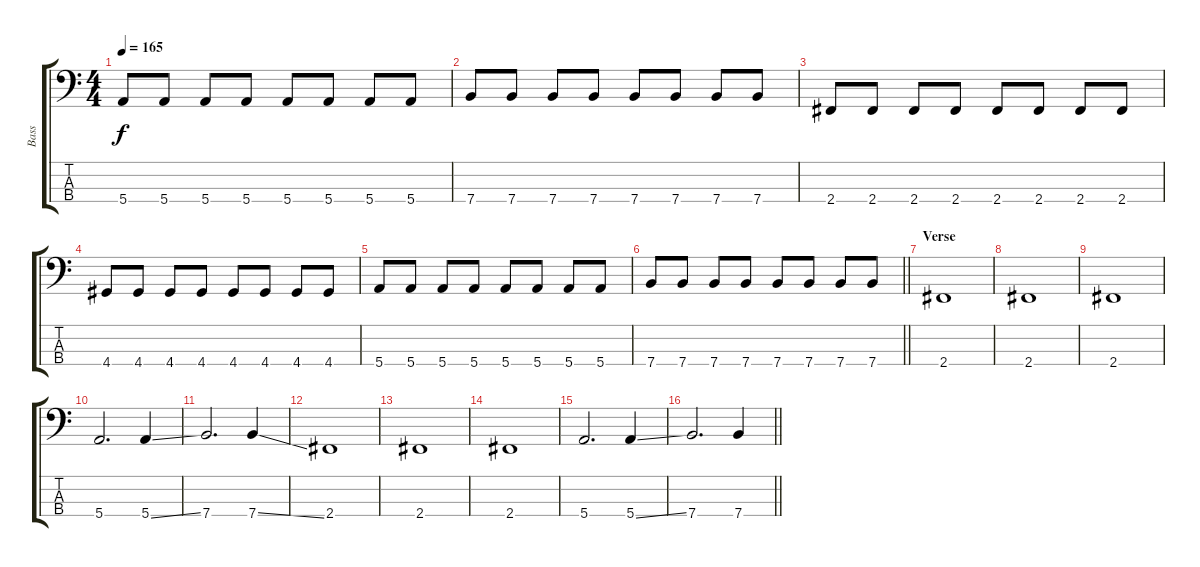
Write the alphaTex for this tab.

\track ("Bass" "Bass") {instrument fretlessbass}
\staff {score tabs}
\tuning (G2 D2 A1 E1) {hide}
\ts (4 4)
\tempo 165
\clef f4
\ks c
5.4.8{dy f} 5.4.8 5.4.8 5.4.8 5.4.8 5.4.8 5.4.8 5.4.8 |
7.4.8 7.4.8 7.4.8 7.4.8 7.4.8 7.4.8 7.4.8 7.4.8 |
2.4.8 2.4.8 2.4.8 2.4.8 2.4.8 2.4.8 2.4.8 2.4.8 |
4.4.8 4.4.8 4.4.8 4.4.8 4.4.8 4.4.8 4.4.8 4.4.8 |
5.4.8 5.4.8 5.4.8 5.4.8 5.4.8 5.4.8 5.4.8 5.4.8 |
\barLineRight lightlight
7.4.8 7.4.8 7.4.8 7.4.8 7.4.8 7.4.8 7.4.8 7.4.8 |
\section ("" "Verse")
2.4.1 |
2.4.1 |
2.4.1 |
5.4.2{d} 5.4{ss}.4 |
7.4.2{d} 7.4{ss}.4 |
2.4.1 |
2.4.1 |
2.4.1 |
5.4.2{d} 5.4{ss}.4 |
\barLineRight lightlight
7.4.2{d} 7.4.4
